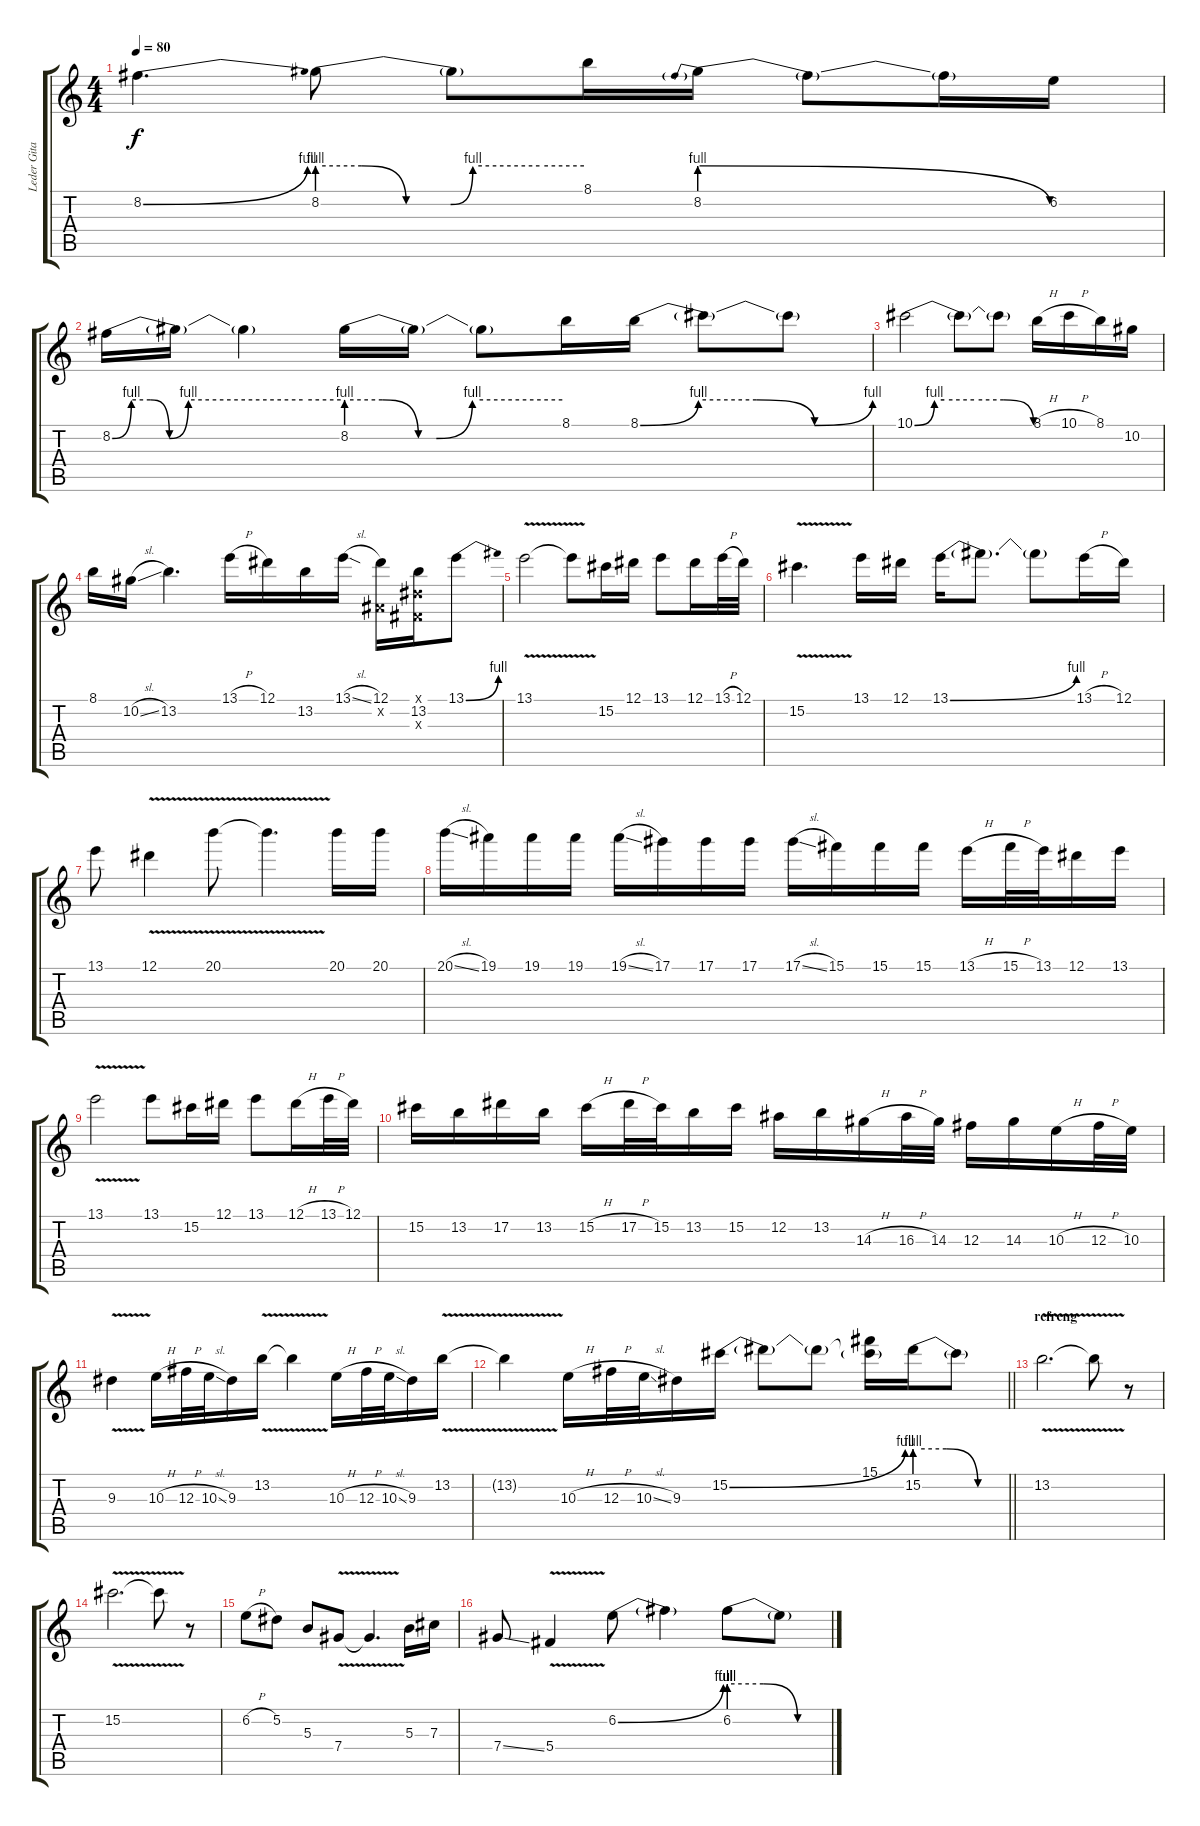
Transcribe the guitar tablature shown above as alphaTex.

\track ("Leder Gitar" "Leder Gita") {instrument overdrivenguitar}
\staff {score tabs}
\tuning (Eb4 Bb3 Gb3 Db3 Ab2 Eb2) {hide}
\ts (4 4)
\tempo 80
\clef g2
\ks c
8.2{be (bend 0 0 60 4)}.4{d dy f} 8.2{be (custom 0 4 10 4 20 0 30 0 35 4 50 4 60 4)}.8 8.2{t}.8 8.1.16 8.2{be (prebendrelease 0 4 60 0)}.16 8.2{t}.8 8.2{t}.16 6.2.16 |
8.2{be (custom 0 0 5 4 10 4 15 0 20 4 50 4 60 4)}.16 8.2{t}.16 8.2{t}.4 8.2{be (custom 0 4 10 4 20 0 25 0 35 4 50 4 60 4)}.16 8.2{t}.16 8.2{t}.8 8.1.16 8.1{be (custom 0 0 15 4 30 4 45 0 60 4)}.16 8.1{t}.8 8.1{t}.8 |
10.1{be (custom 0 0 10 4 15 4 30 4 45 4 60 0)}.2 10.1{t}.8 10.1{t}.8 8.1{h}.16 10.1{h}.16 8.1.16 10.2.16 |
8.1.16 10.2{sl}.16 13.2.4{d} 13.1{h}.16 12.1.16 13.2.16 13.1{sl}.16 (12.1 0.2{x}).16 (0.1{x} 13.2 0.3{x}).16 13.1{be (bend 0 0 60 4)}.8 |
13.1{v}.2 13.1{t}.8 15.2.16 12.1.16 13.1.8 12.1.16 13.1{h}.32 12.1.32 |
15.2{v}.4{d} 13.1.16 12.1.16 13.1{be (bend 0 0 60 4)}.16 13.1{t}.8{d} 13.1{t}.8 13.1{h}.16 12.1.16 |
13.1.8 12.1{v}.4 20.1{v}.8 20.1{t}.4{d} 20.1.16 20.1.16 |
20.1{sl}.16 19.1.16 19.1.16 19.1.16 19.1{sl}.16 17.1.16 17.1.16 17.1.16 17.1{sl}.16 15.1.16 15.1.16 15.1.16 13.1{h}.16 15.1{h}.32 13.1.32 12.1.16 13.1.16 |
13.1{v}.2 13.1.8 15.2.16 12.1.16 13.1.8 12.1{h}.16 13.1{h}.32 12.1.32 |
15.2.16 13.2.16 17.2.16 13.2.16 15.2{h}.16 17.2{h}.32 15.2.32 13.2.16 15.2.16 12.2.16 13.2.16 14.3{h}.16 16.3{h}.32 14.3.32 12.3.16 14.3.16 10.3{h}.16 12.3{h}.32 10.3.32 |
9.3{v}.4 10.3{h}.16 12.3{h}.32 10.3{sl}.32 9.3.16 13.2{v}.16 13.2{t}.4 10.3{h}.16 12.3{h}.32 10.3{sl}.32 9.3.16 13.2{v}.16 |
\barLineRight lightlight
13.2{t}.4 10.3{h}.16 12.3{h}.32 10.3{sl}.32 9.3.16 15.2{be (bend 0 0 60 4)}.16 15.2{t}.8 15.2{t}.8 (15.1 15.2{t}).16 15.2{be (custom 0 4 20 4 40 0 60 0)}.16 15.2{t}.8 |
\section ("" "refreng")
13.2{v}.2{d} 13.2{t}.8 r.8 |
15.2{v}.2{d} 15.2{t}.8 r.8 |
6.2{h}.8 5.2.8 5.3.8 7.4{v}.8 7.4{t}.4{d} 5.3.16 7.3.16 |
7.4{ss}.8 5.4{v}.4 6.2{be (bend 0 0 60 4)}.8 6.2{t}.4 6.2{be (custom 0 4 20 4 40 0 60 0)}.8 6.2{t}.8
